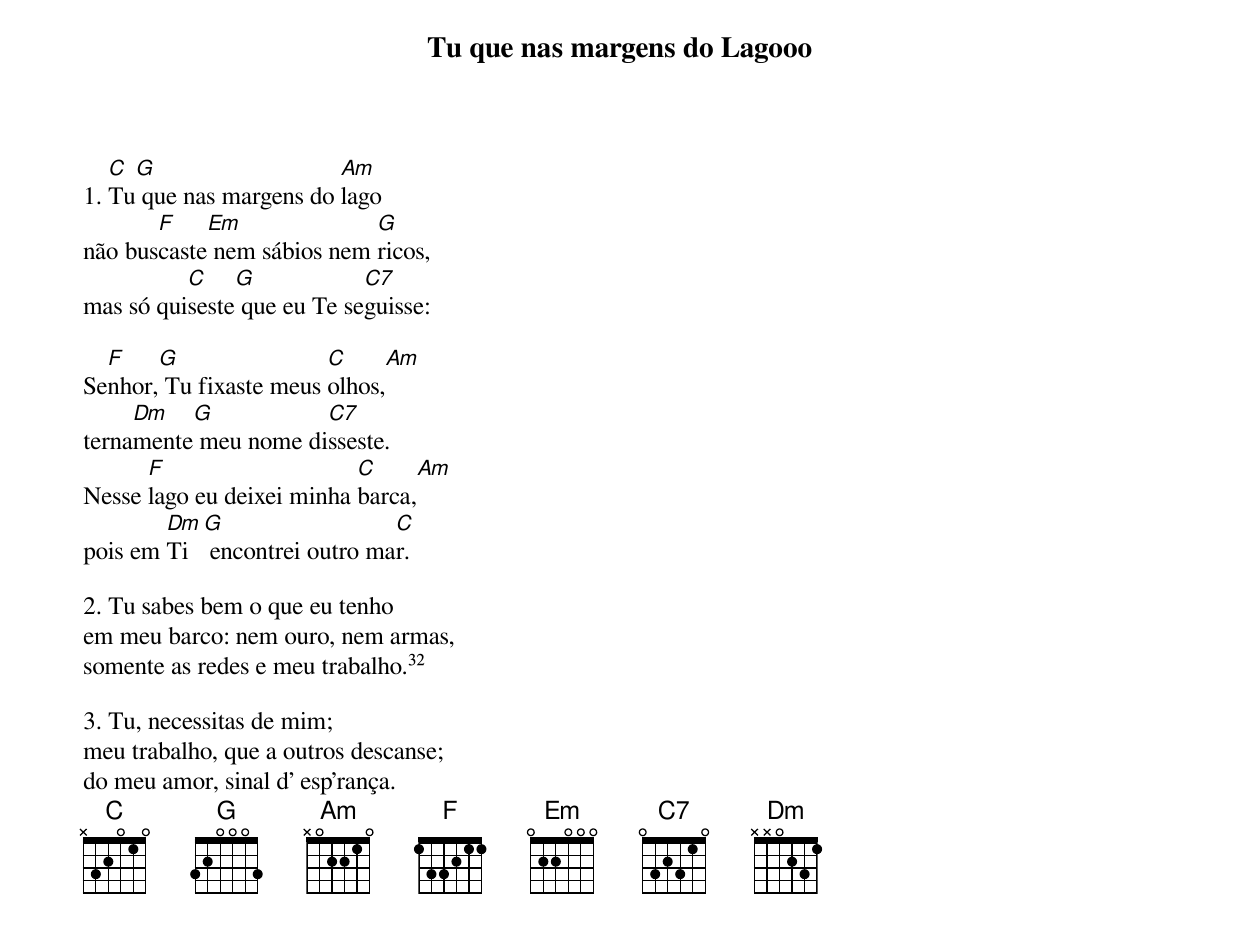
Tu que nas margens do Lagooo

   C G                   Am
1. Tu que nas margens do lago
       F    Em              G
não buscaste nem sábios nem ricos,
          C    G            C7
mas só quiseste que eu Te seguisse:

  F    G                C     Am
Senhor, Tu fixaste meus olhos,
     Dm   G           C7
ternamente meu nome disseste.
      F                    C      Am
Nesse lago eu deixei minha barca,
        Dm G                  C
pois em Ti  encontrei outro mar.

2. Tu sabes bem o que eu tenho
em meu barco: nem ouro, nem armas,
somente as redes e meu trabalho.³²

3. Tu, necessitas de mim;
meu trabalho, que a outros descanse;
do meu amor, sinal d’ esp’rança.
